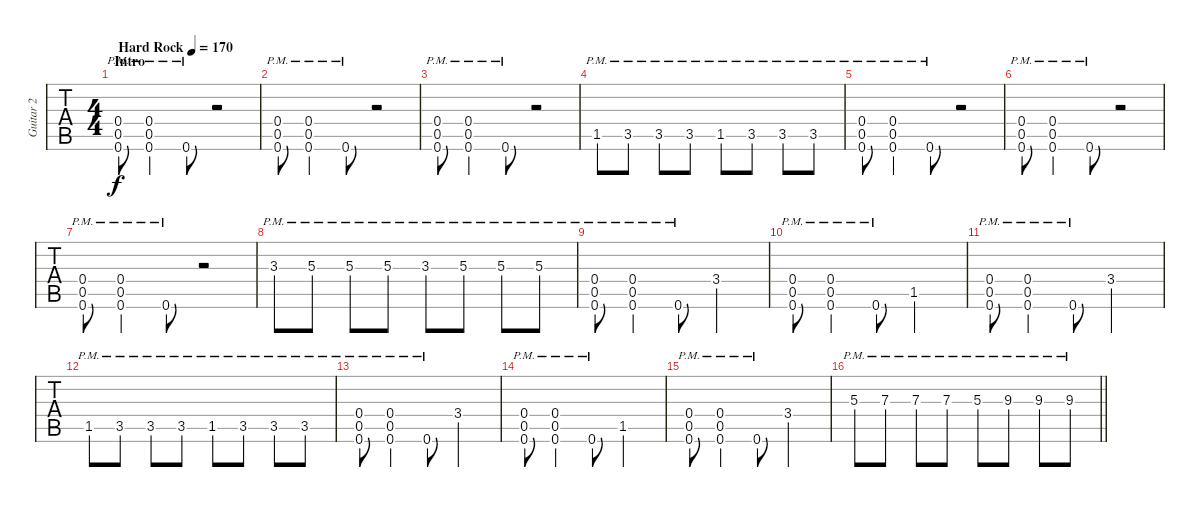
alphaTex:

\track ("Guitar 2" "Guitar 2") {instrument distortionguitar}
\staff {tabs}
\tuning (D4 A3 F3 C3 G2 C2) {hide}
\ts (4 4)
\section ("" "Intro")
\tempo (170 "Hard Rock")
\clef g2
\ks c
(0.4{pm st} 0.5{pm st} 0.6{pm st}).8{dy f instrument distortionguitar} (0.4{pm st} 0.5{pm st} 0.6{pm st}).4 0.6{pm st}.8 r.2 |
(0.4{pm st} 0.5{pm st} 0.6{pm st}).8 (0.4{pm st} 0.5{pm st} 0.6{pm st}).4 0.6{pm st}.8 r.2 |
(0.4{pm st} 0.5{pm st} 0.6{pm st}).8 (0.4{pm st} 0.5{pm st} 0.6{pm st}).4 0.6{pm st}.8 r.2 |
1.5{pm}.8 3.5{pm}.8 3.5{pm}.8 3.5{pm}.8 1.5{pm}.8 3.5{pm}.8 3.5{pm}.8 3.5{pm}.8 |
(0.4{pm st} 0.5{pm st} 0.6{pm st}).8 (0.4{pm st} 0.5{pm st} 0.6{pm st}).4 0.6{pm st}.8 r.2 |
(0.4{pm st} 0.5{pm st} 0.6{pm st}).8 (0.4{pm st} 0.5{pm st} 0.6{pm st}).4 0.6{pm st}.8 r.2 |
(0.4{pm st} 0.5{pm st} 0.6{pm st}).8 (0.4{pm st} 0.5{pm st} 0.6{pm st}).4 0.6{pm st}.8 r.2 |
3.3{pm}.8 5.3{pm}.8 5.3{pm}.8 5.3{pm}.8 3.3{pm}.8 5.3{pm}.8 5.3{pm}.8 5.3{pm}.8 |
(0.4{pm st} 0.5{pm st} 0.6{pm st}).8 (0.4{pm st} 0.5{pm st} 0.6{pm st}).4 0.6{pm st}.8 3.4.2 |
(0.4{pm st} 0.5{pm st} 0.6{pm st}).8 (0.4{pm st} 0.5{pm st} 0.6{pm st}).4 0.6{pm st}.8 1.5.2 |
(0.4{pm st} 0.5{pm st} 0.6{pm st}).8 (0.4{pm st} 0.5{pm st} 0.6{pm st}).4 0.6{pm st}.8 3.4.2 |
1.5{pm}.8 3.5{pm}.8 3.5{pm}.8 3.5{pm}.8 1.5{pm}.8 3.5{pm}.8 3.5{pm}.8 3.5{pm}.8 |
(0.4{pm st} 0.5{pm st} 0.6{pm st}).8 (0.4{pm st} 0.5{pm st} 0.6{pm st}).4 0.6{pm st}.8 3.4.2 |
(0.4{pm st} 0.5{pm st} 0.6{pm st}).8 (0.4{pm st} 0.5{pm st} 0.6{pm st}).4 0.6{pm st}.8 1.5.2 |
(0.4{pm st} 0.5{pm st} 0.6{pm st}).8 (0.4{pm st} 0.5{pm st} 0.6{pm st}).4 0.6{pm st}.8 3.4.2 |
\barLineRight lightlight
5.3{pm}.8 7.3{pm}.8 7.3{pm}.8 7.3{pm}.8 5.3{pm}.8 9.3{pm}.8 9.3{pm}.8 9.3{pm}.8
